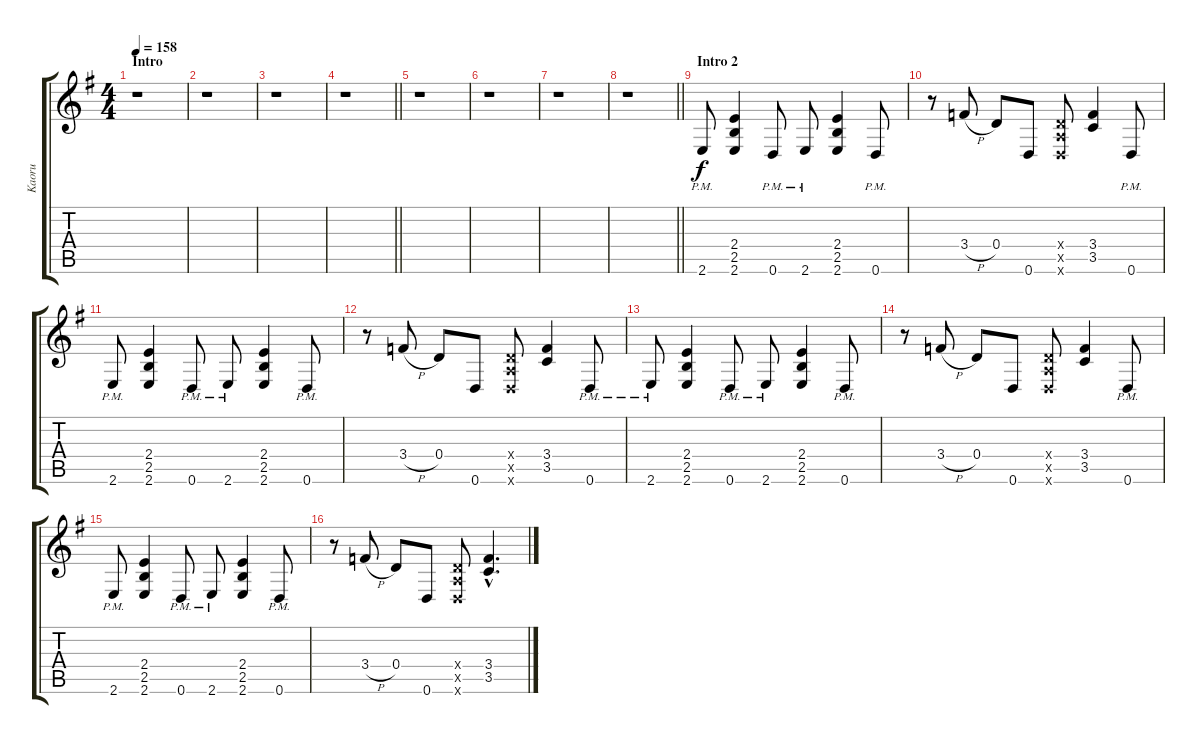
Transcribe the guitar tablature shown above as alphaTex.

\track ("Kaoru" "Kaoru") {instrument distortionguitar}
\staff {score tabs}
\tuning (E4 B3 G3 D3 A2 D2) {hide}
\ts (4 4)
\section ("" "Intro")
\tempo 158
\clef g2
\ks g
r.1{dy f instrument distortionguitar} |
r.1 |
r.1 |
\barLineRight lightlight
r.1 |
r.1 |
r.1 |
r.1 |
\barLineRight lightlight
r.1 |
\section ("" "Intro 2")
2.6{pm}.8 (2.4 2.5 2.6).4 0.6{pm}.8 2.6{pm}.8 (2.4 2.5 2.6).4 0.6{pm}.8 |
r.8 3.4{h}.8 0.4.8 0.6.8 (0.4{x} 0.5{x} 0.6{x}).8 (3.4 3.5).4 0.6{pm}.8 |
2.6{pm}.8 (2.4 2.5 2.6).4 0.6{pm}.8 2.6{pm}.8 (2.4 2.5 2.6).4 0.6{pm}.8 |
r.8 3.4{h}.8 0.4.8 0.6.8 (0.4{x} 0.5{x} 0.6{x}).8 (3.4 3.5).4 0.6{pm}.8 |
2.6{pm}.8 (2.4 2.5 2.6).4 0.6{pm}.8 2.6{pm}.8 (2.4 2.5 2.6).4 0.6{pm}.8 |
r.8 3.4{h}.8 0.4.8 0.6.8 (0.4{x} 0.5{x} 0.6{x}).8 (3.4 3.5).4 0.6{pm}.8 |
2.6{pm}.8 (2.4 2.5 2.6).4 0.6{pm}.8 2.6{pm}.8 (2.4 2.5 2.6).4 0.6{pm}.8 |
r.8 3.4{h}.8 0.4.8 0.6.8 (0.4{x} 0.5{x} 0.6{x}).8 (3.4{hac} 3.5{hac}).4{d}
